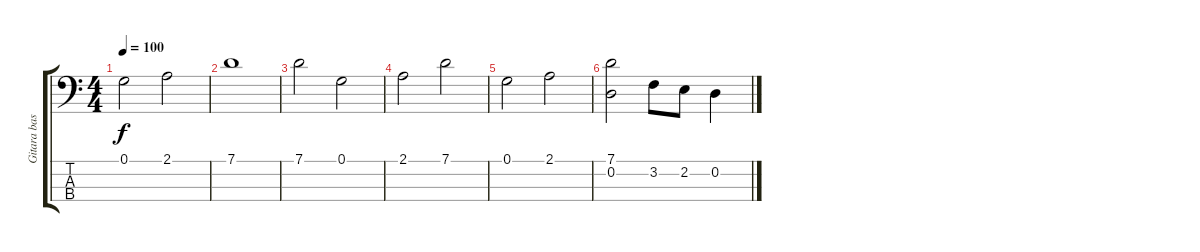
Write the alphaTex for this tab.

\track ("Gitara basowa - R. Ziobro" "Gitara bas") {instrument acousticguitarnylon}
\staff {score tabs}
\tuning (G2 D2 A1 E1) {hide}
\ts (4 4)
\tempo 100
\clef f4
\ks c
0.1.2{dy f} 2.1.2 |
7.1.1 |
7.1.2 0.1.2 |
2.1.2 7.1.2 |
0.1.2 2.1.2 |
(7.1 0.2).2 3.2.8 2.2.8 0.2.4
